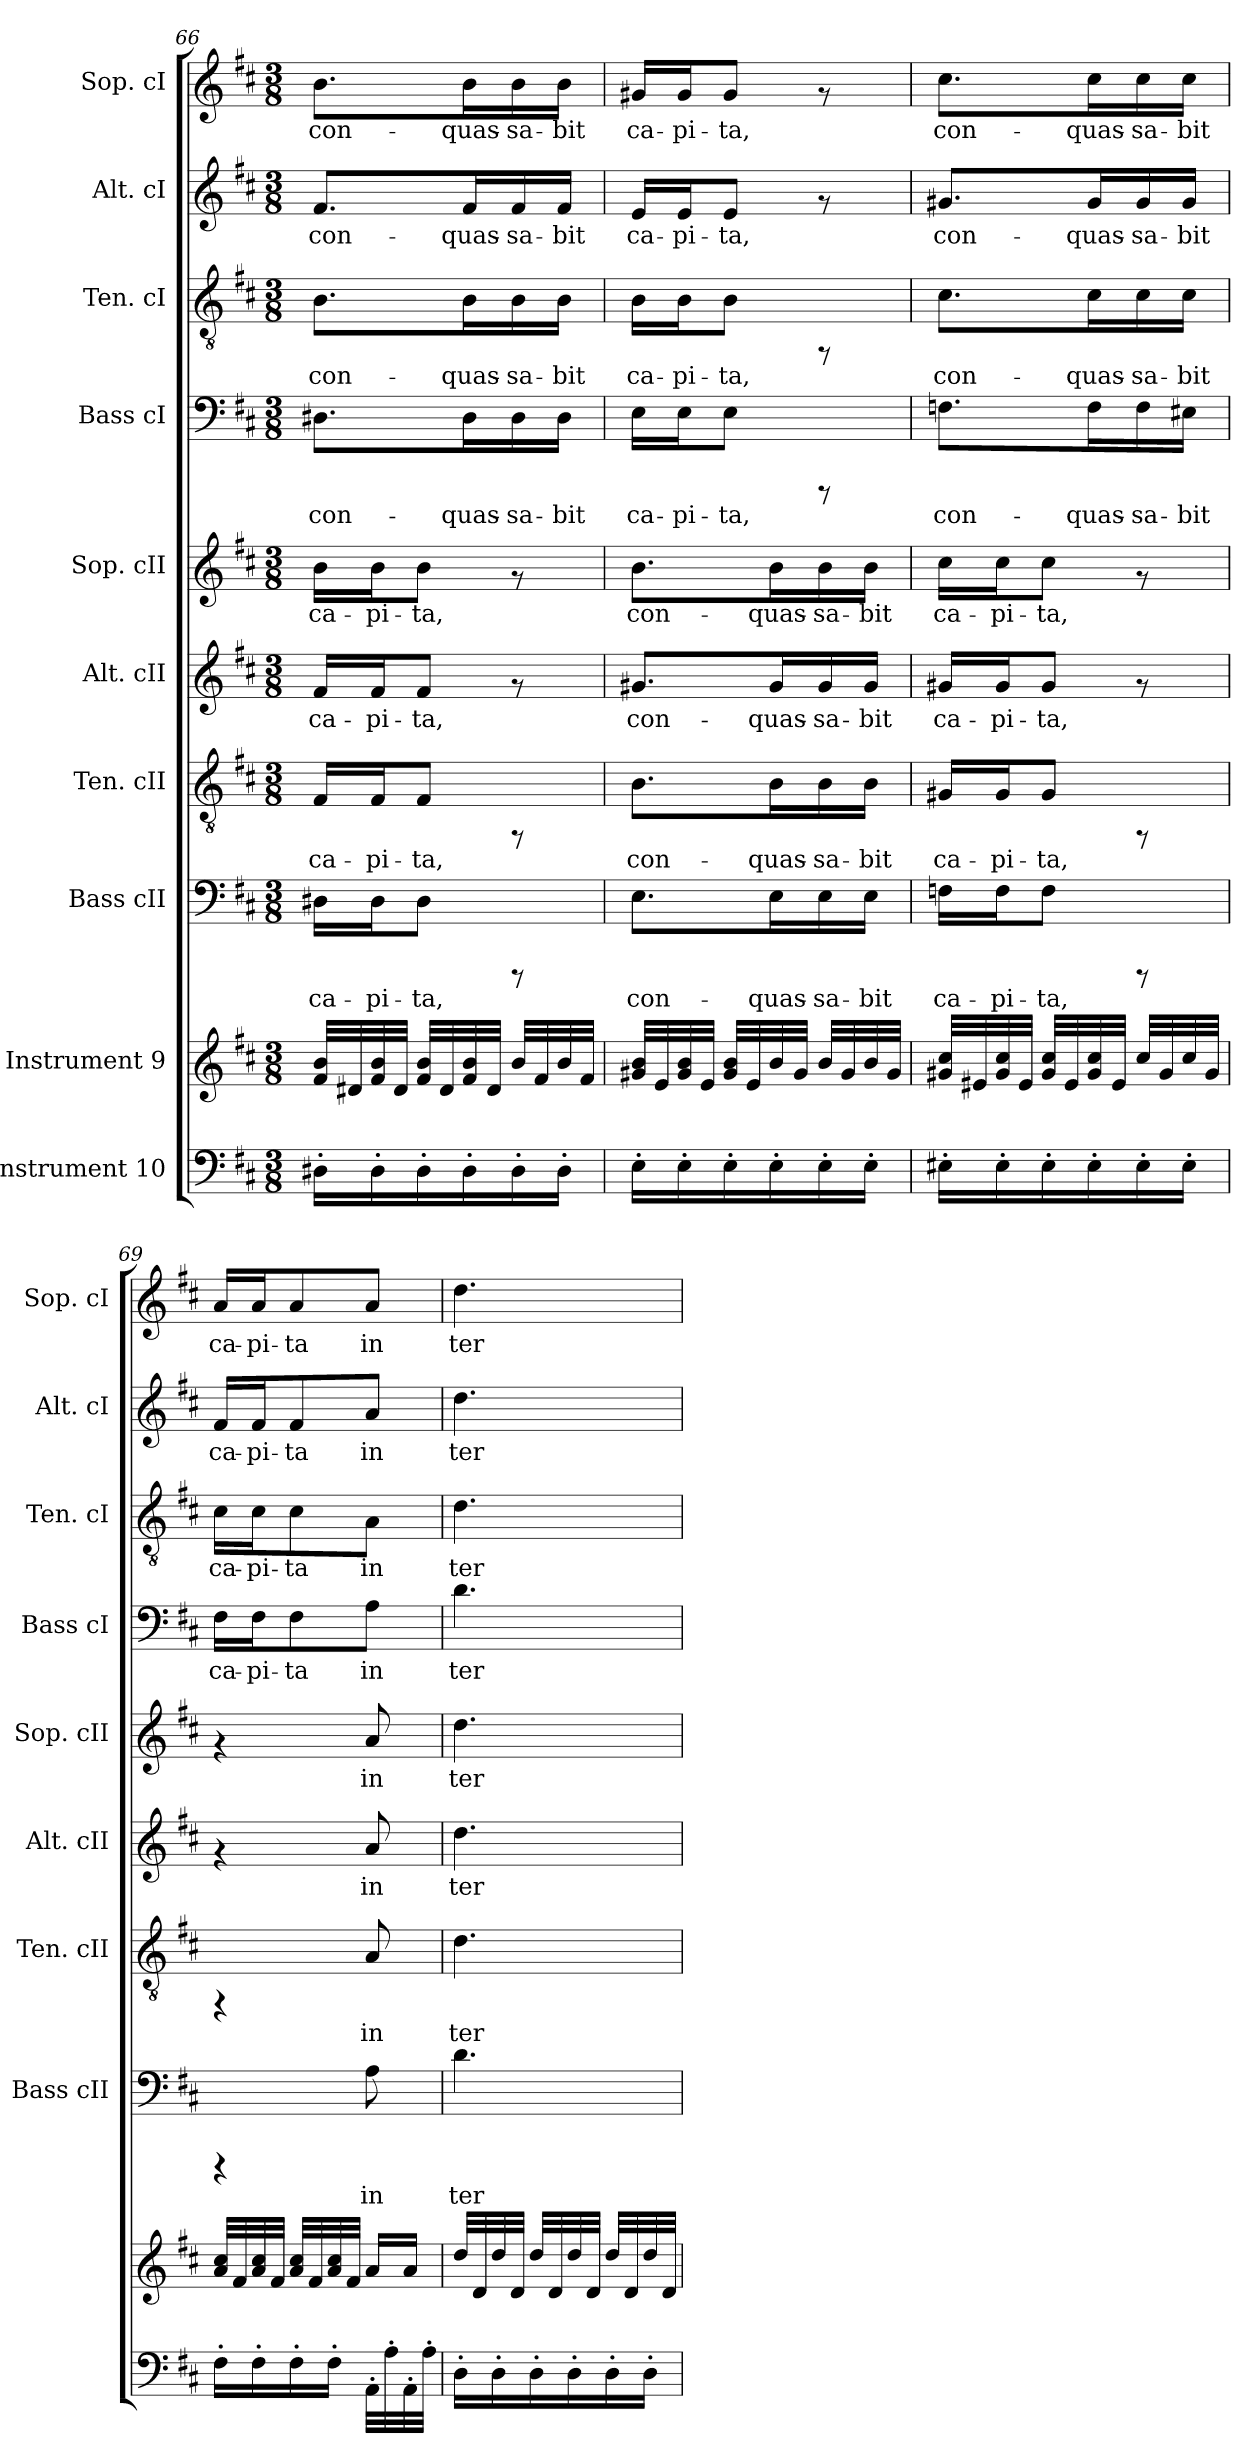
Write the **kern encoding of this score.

**kern	**kern	**kern	**text	**kern	**text	**kern	**text	**kern	**text	**kern	**text	**kern	**text	**kern	**text	**kern	**text
*part10	*part9	*part8	*part8	*part7	*part7	*part6	*part6	*part5	*part5	*part4	*part4	*part3	*part3	*part2	*part2	*part1	*part1
*staff10	*staff9	*staff8	*staff8	*staff7	*staff7	*staff6	*staff6	*staff5	*staff5	*staff4	*staff4	*staff3	*staff3	*staff2	*staff2	*staff1	*staff1
*I"Instrument 10	*I"Instrument 9	*I"Bass cII	*	*I"Ten. cII	*	*I"Alt. cII	*	*I"Sop. cII	*	*I"Bass cI	*	*I"Ten. cI	*	*I"Alt. cI	*	*I"Sop. cI	*
*	*	*I'Bass cII	*	*I'Ten. cII	*	*I'Alt. cII	*	*I'Sop. cII	*	*I'Bass cI	*	*I'Ten. cI	*	*I'Alt. cI	*	*I'Sop. cI	*
*clefF4	*clefG2	*clefF4	*	*clefGv2	*	*clefG2	*	*clefG2	*	*clefF4	*	*clefGv2	*	*clefG2	*	*clefG2	*
*k[f#c#]	*k[f#c#]	*k[f#c#]	*	*k[f#c#]	*	*k[f#c#]	*	*k[f#c#]	*	*k[f#c#]	*	*k[f#c#]	*	*k[f#c#]	*	*k[f#c#]	*
*D:	*D:	*D:	*	*D:	*	*D:	*	*D:	*	*D:	*	*D:	*	*D:	*	*D:	*
*M3/8	*M3/8	*M3/8	*	*M3/8	*	*M3/8	*	*M3/8	*	*M3/8	*	*M3/8	*	*M3/8	*	*M3/8	*
=66	=66	=66	=66	=66	=66	=66	=66	=66	=66	=66	=66	=66	=66	=66	=66	=66	=66
!	!	!	!LO:LY:b:cj	!	!LO:LY:b:cj	!	!LO:LY:b:cj	!	!LO:LY:b:cj	!	!LO:LY:b:cj	!	!LO:LY:b:cj	!	!LO:LY:b:cj	!	!LO:LY:b:cj
16D#X'>\L	32b/ 32f#/L	16D#X\LL	ca-	16F#/LL	ca-	16f#/LL	ca-	16b\LL	ca-	8.D#X\L	con-	8.B\L	con-	8.f#/L	con-	8.b\L	con-
.	32d#X/	.	.	.	.	.	.	.	.	.	.	.	.	.	.	.	.
!	!	!	!LO:LY:b:cj	!	!LO:LY:b:cj	!	!LO:LY:b:cj	!	!LO:LY:b:cj	!	!	!	!	!	!	!	!
16D#'>\	32b/ 32f#/	16D#\J	-pi-	16F#/J	-pi-	16f#/J	-pi-	16b\J	-pi-	.	.	.	.	.	.	.	.
.	32d#/J	.	.	.	.	.	.	.	.	.	.	.	.	.	.	.	.
!	!	!	!LO:LY:b:cj	!	!LO:LY:b:cj	!	!LO:LY:b:cj	!	!LO:LY:b:cj	!	!	!	!	!	!	!	!
16D#'>\	32b/ 32f#/L	8D#\J	-ta,	8F#/J	-ta,	8f#/J	-ta,	8b\J	-ta,	.	.	.	.	.	.	.	.
.	32d#/	.	.	.	.	.	.	.	.	.	.	.	.	.	.	.	.
!	!	!	!	!	!	!	!	!	!	!	!LO:LY:b:cj	!	!LO:LY:b:cj	!	!LO:LY:b:cj	!	!LO:LY:b:cj
16D#'>\	32b/ 32f#/	.	.	.	.	.	.	.	.	16D#\L	-quas-	16B\L	-quas-	16f#/L	-quas-	16b\L	-quas-
.	32d#/J	.	.	.	.	.	.	.	.	.	.	.	.	.	.	.	.
!	!	!	!	!	!	!	!	!	!	!	!LO:LY:b:cj	!	!LO:LY:b:cj	!	!LO:LY:b:cj	!	!LO:LY:b:cj
16D#'>\	32b/L	8rCCC	.	8rFF	.	8rf	.	8rf	.	16D#\	-sa-	16B\	-sa-	16f#/	-sa-	16b\	-sa-
.	32f#/	.	.	.	.	.	.	.	.	.	.	.	.	.	.	.	.
!	!	!	!	!	!	!	!	!	!	!	!LO:LY:b:cj	!	!LO:LY:b:cj	!	!LO:LY:b:cj	!	!LO:LY:b:cj
16D#'>\J	32b/	.	.	.	.	.	.	.	.	16D#\JJ	-bit	16B\JJ	-bit	16f#/JJ	-bit	16b\JJ	-bit
.	32f#/J	.	.	.	.	.	.	.	.	.	.	.	.	.	.	.	.
=67	=67	=67	=67	=67	=67	=67	=67	=67	=67	=67	=67	=67	=67	=67	=67	=67	=67
!	!	!	!LO:LY:b:cj	!	!LO:LY:b:cj	!	!LO:LY:b:cj	!	!LO:LY:b:cj	!	!LO:LY:b:cj	!	!LO:LY:b:cj	!	!LO:LY:b:cj	!	!LO:LY:b:cj
16E'>\L	32b/ 32g#X/L	8.E\L	con-	8.B\L	con-	8.g#X/L	con-	8.b\L	con-	16E\LL	ca-	16B\LL	ca-	16e/LL	ca-	16g#X/LL	ca-
.	32e/	.	.	.	.	.	.	.	.	.	.	.	.	.	.	.	.
!	!	!	!	!	!	!	!	!	!	!	!LO:LY:b:cj	!	!LO:LY:b:cj	!	!LO:LY:b:cj	!	!LO:LY:b:cj
16E'>\	32b/ 32g#/	.	.	.	.	.	.	.	.	16E\J	-pi-	16B\J	-pi-	16e/J	-pi-	16g#/J	-pi-
.	32e/J	.	.	.	.	.	.	.	.	.	.	.	.	.	.	.	.
!	!	!	!	!	!	!	!	!	!	!	!LO:LY:b:cj	!	!LO:LY:b:cj	!	!LO:LY:b:cj	!	!LO:LY:b:cj
16E'>\	32b/ 32g#/L	.	.	.	.	.	.	.	.	8E\J	-ta,	8B\J	-ta,	8e/J	-ta,	8g#/J	-ta,
.	32e/	.	.	.	.	.	.	.	.	.	.	.	.	.	.	.	.
!	!	!	!LO:LY:b:cj	!	!LO:LY:b:cj	!	!LO:LY:b:cj	!	!LO:LY:b:cj	!	!	!	!	!	!	!	!
16E'>\	32b/	16E\L	-quas-	16B\L	-quas-	16g#/L	-quas-	16b\L	-quas-	.	.	.	.	.	.	.	.
.	32g#/J	.	.	.	.	.	.	.	.	.	.	.	.	.	.	.	.
!	!	!	!LO:LY:b:cj	!	!LO:LY:b:cj	!	!LO:LY:b:cj	!	!LO:LY:b:cj	!	!	!	!	!	!	!	!
16E'>\	32b/L	16E\	-sa-	16B\	-sa-	16g#/	-sa-	16b\	-sa-	8rCCC	.	8rFF	.	8rf	.	8rf	.
.	32g#/	.	.	.	.	.	.	.	.	.	.	.	.	.	.	.	.
!	!	!	!LO:LY:b:cj	!	!LO:LY:b:cj	!	!LO:LY:b:cj	!	!LO:LY:b:cj	!	!	!	!	!	!	!	!
16E'>\J	32b/	16E\JJ	-bit	16B\JJ	-bit	16g#/JJ	-bit	16b\JJ	-bit	.	.	.	.	.	.	.	.
.	32g#/J	.	.	.	.	.	.	.	.	.	.	.	.	.	.	.	.
!!LO:PB:g=z
=68	=68	=68	=68	=68	=68	=68	=68	=68	=68	=68	=68	=68	=68	=68	=68	=68	=68
!	!	!	!LO:LY:b:cj	!	!LO:LY:b:cj	!	!LO:LY:b:cj	!	!LO:LY:b:cj	!	!LO:LY:b:cj	!	!LO:LY:b:cj	!	!LO:LY:b:cj	!	!LO:LY:b:cj
16E#X'>\L	32g#X/ 32cc#/L	16Fn\LL	ca-	16G#X/LL	ca-	16g#X/LL	ca-	16cc#\LL	ca-	8.Fn\L	con-	8.c#\L	con-	8.g#X/L	con-	8.cc#\L	con-
.	32e#X/	.	.	.	.	.	.	.	.	.	.	.	.	.	.	.	.
!	!	!	!LO:LY:b:cj	!	!LO:LY:b:cj	!	!LO:LY:b:cj	!	!LO:LY:b:cj	!	!	!	!	!	!	!	!
16E#'>\	32cc#/ 32g#/	16F\J	-pi-	16G#/J	-pi-	16g#/J	-pi-	16cc#\J	-pi-	.	.	.	.	.	.	.	.
.	32e#/J	.	.	.	.	.	.	.	.	.	.	.	.	.	.	.	.
!	!	!	!LO:LY:b:cj	!	!LO:LY:b:cj	!	!LO:LY:b:cj	!	!LO:LY:b:cj	!	!	!	!	!	!	!	!
16E#'>\	32cc#/ 32g#/L	8F\J	-ta,	8G#/J	-ta,	8g#/J	-ta,	8cc#\J	-ta,	.	.	.	.	.	.	.	.
.	32e#/	.	.	.	.	.	.	.	.	.	.	.	.	.	.	.	.
!	!	!	!	!	!	!	!	!	!	!	!LO:LY:b:cj	!	!LO:LY:b:cj	!	!LO:LY:b:cj	!	!LO:LY:b:cj
16E#'>\	32cc#/ 32g#/	.	.	.	.	.	.	.	.	16F\L	-quas-	16c#\L	-quas-	16g#/L	-quas-	16cc#\L	-quas-
.	32e#/J	.	.	.	.	.	.	.	.	.	.	.	.	.	.	.	.
!	!	!	!	!	!	!	!	!	!	!	!LO:LY:b:cj	!	!LO:LY:b:cj	!	!LO:LY:b:cj	!	!LO:LY:b:cj
16E#'>\	32cc#/L	8rCCC	.	8rFF	.	8rf	.	8rf	.	16F\	-sa-	16c#\	-sa-	16g#/	-sa-	16cc#\	-sa-
.	32g#/	.	.	.	.	.	.	.	.	.	.	.	.	.	.	.	.
!	!	!	!	!	!	!	!	!	!	!	!LO:LY:b:cj	!	!LO:LY:b:cj	!	!LO:LY:b:cj	!	!LO:LY:b:cj
16E#'>\J	32cc#/	.	.	.	.	.	.	.	.	16E#X\JJ	-bit	16c#\JJ	-bit	16g#/JJ	-bit	16cc#\JJ	-bit
.	32g#/J	.	.	.	.	.	.	.	.	.	.	.	.	.	.	.	.
=69	=69	=69	=69	=69	=69	=69	=69	=69	=69	=69	=69	=69	=69	=69	=69	=69	=69
!	!	!	!	!	!	!	!	!	!	!	!LO:LY:b:cj	!	!LO:LY:b:cj	!	!LO:LY:b:cj	!	!LO:LY:b:cj
16F#'>\L	32cc#/ 32a/L	4rCCC	.	4rFF	.	4rf	.	4rf	.	16F#\LL	ca-	16c#\LL	ca-	16f#/LL	ca-	16a/LL	ca-
.	32f#/	.	.	.	.	.	.	.	.	.	.	.	.	.	.	.	.
!	!	!	!	!	!	!	!	!	!	!	!LO:LY:b:cj	!	!LO:LY:b:cj	!	!LO:LY:b:cj	!	!LO:LY:b:cj
16F#'>\	32cc#/ 32a/	.	.	.	.	.	.	.	.	16F#\J	-pi-	16c#\J	-pi-	16f#/J	-pi-	16a/J	-pi-
.	32f#/J	.	.	.	.	.	.	.	.	.	.	.	.	.	.	.	.
!	!	!	!	!	!	!	!	!	!	!	!LO:LY:b:cj	!	!LO:LY:b:cj	!	!LO:LY:b:cj	!	!LO:LY:b:cj
16F#'>\	32cc#/ 32a/L	.	.	.	.	.	.	.	.	8F#\	-ta	8c#\	-ta	8f#/	-ta	8a/	-ta
.	32f#/	.	.	.	.	.	.	.	.	.	.	.	.	.	.	.	.
16F#'>\J	32cc#/ 32a/	.	.	.	.	.	.	.	.	.	.	.	.	.	.	.	.
.	32f#/J	.	.	.	.	.	.	.	.	.	.	.	.	.	.	.	.
!	!	!	!LO:LY:b:cj	!	!LO:LY:b:cj	!	!LO:LY:b:cj	!	!LO:LY:b:cj	!	!LO:LY:b:cj	!	!LO:LY:b:cj	!	!LO:LY:b:cj	!	!LO:LY:b:cj
32AA'>\L	16a/L	8A\	in	8A/	in	8a/	in	8a/	in	8A\J	in	8A\J	in	8a/J	in	8a/J	in
32A'>\	.	.	.	.	.	.	.	.	.	.	.	.	.	.	.	.	.
32AA'>\	16a/J	.	.	.	.	.	.	.	.	.	.	.	.	.	.	.	.
32A'>\J	.	.	.	.	.	.	.	.	.	.	.	.	.	.	.	.	.
=70	=70	=70	=70	=70	=70	=70	=70	=70	=70	=70	=70	=70	=70	=70	=70	=70	=70
!	!	!	!LO:LY:b:cj	!	!LO:LY:b:cj	!	!LO:LY:b:cj	!	!LO:LY:b:cj	!	!LO:LY:b:cj	!	!LO:LY:b:cj	!	!LO:LY:b:cj	!	!LO:LY:b:cj
16D'>\L	32dd/L	4.d\	ter-	4.d\	ter-	4.dd\	ter-	4.dd\	ter-	4.d\	ter-	4.d\	ter-	4.dd\	ter-	4.dd\	ter-
.	32d/	.	.	.	.	.	.	.	.	.	.	.	.	.	.	.	.
16D'>\	32dd/	.	.	.	.	.	.	.	.	.	.	.	.	.	.	.	.
.	32d/J	.	.	.	.	.	.	.	.	.	.	.	.	.	.	.	.
16D'>\	32dd/L	.	.	.	.	.	.	.	.	.	.	.	.	.	.	.	.
.	32d/	.	.	.	.	.	.	.	.	.	.	.	.	.	.	.	.
16D'>\	32dd/	.	.	.	.	.	.	.	.	.	.	.	.	.	.	.	.
.	32d/J	.	.	.	.	.	.	.	.	.	.	.	.	.	.	.	.
16D'>\	32dd/L	.	.	.	.	.	.	.	.	.	.	.	.	.	.	.	.
.	32d/	.	.	.	.	.	.	.	.	.	.	.	.	.	.	.	.
16D'>\J	32dd/	.	.	.	.	.	.	.	.	.	.	.	.	.	.	.	.
.	32d/J	.	.	.	.	.	.	.	.	.	.	.	.	.	.	.	.
=	=	=	=	=	=	=	=	=	=	=	=	=	=	=	=	=	=
*-	*-	*-	*-	*-	*-	*-	*-	*-	*-	*-	*-	*-	*-	*-	*-	*-	*-
